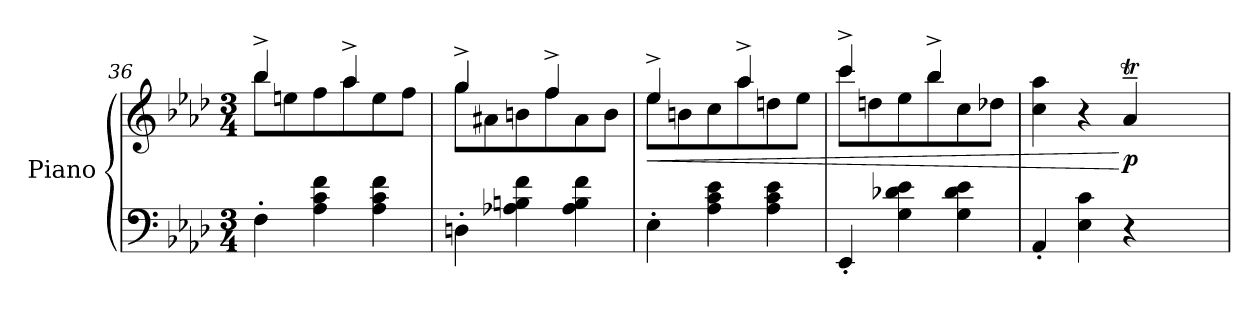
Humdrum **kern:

**kern	**kern	**dynam
*part1	*part1	*part1
*staff2	*staff1	*staff1/2
*I"Piano	*	*
*I'Pno	*	*
*clefF4	*clefG2	*
*k[b-e-a-d-]	*k[b-e-a-d-]	*
*M3/4	*M3/4	*
=36	=36	=36
*	*^	*
4F'\	4bb-^/	8bb-\L	.
.	.	8een\	.
4A-\ 4c\ 4f\	8ryy	8ff\	.
.	4aa-^/	8aa-\	.
4A-\ 4c\ 4f\	.	8ee\	.
.	8ryy	8ff\J	.
=37	=37	=37	=37
4Dn'\	4gg^/	8gg\L	.
.	.	8a#X\	.
4A-X\ 4Bn\ 4f\	8ryy	8bn\	.
.	4ff^/	8ff\	.
4A-\ 4B\ 4f\	.	8a#\	.
.	8ryy	8b\J	.
=38	=38	=38	=38
!	!	!	!LO:HP:b
4E-'\	4ee-^/	8ee-\L	<
.	.	8bn\	.
4A-\ 4c\ 4e-\	8ryy	8cc\	.
.	4aa-^/	8aa-\	.
4A-\ 4c\ 4e-\	.	8ddn\	.
.	8ryy	8ee-\J	.
=39	=39	=39	=39
4EE-'/	4ccc^/	8ccc\L	.
.	.	8ddn\	.
4G\ 4d-X\ 4e-\	8ryy	8ee-\	.
.	4bb-^/	8bb-\	.
4G\ 4d-\ 4e-\	.	8cc\	.
.	8ryy	8dd-X\J	.
=40	=40	=40	=40
4AA-'/	4cc\ 4aa-\	2ryy	.
4E-\ 4c\	4r	.	.
*	*	*Xtuplet	*
!	!	!	!LO:DY:n=1:b
4r	4a-T~/	20a-!yy	[ p
.	.	20b-!yy	.
.	.	20a-!yy	.
.	.	20b-!yy	.
.	.	20a-!yy	.
*	*v	*v	*
=	=	=
*-	*-	*-
